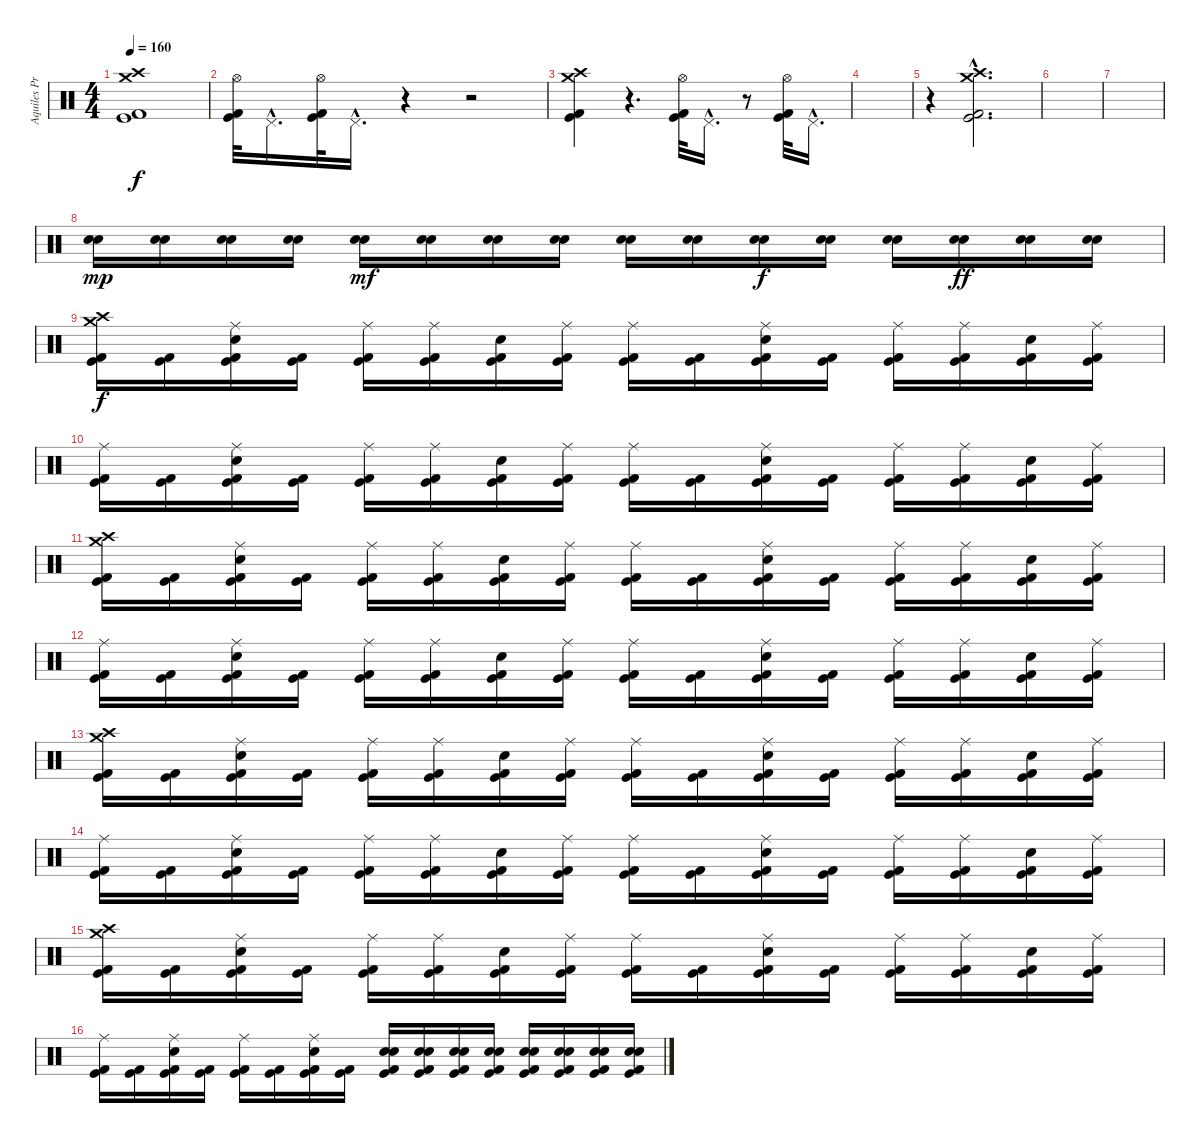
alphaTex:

\track ("Aquiles Priester" "Aquiles Pr") {instrument percussion}
\staff {score}
\articulation defaults
\ts (4 4)
\tempo 160
\clef neutral
\ks c
("Crash medium (hit)" "Crash high (hit)" "Kick (hit) 2" "Kick (hit)").1{dy f} |
("Hi-Hat (open)" "Kick (hit)" "Kick (hit) 2").32 "Pedal Hi-Hat (hit)"{hac}.16{d} ("Hi-Hat (open)" "Kick (hit)" "Kick (hit) 2").32 "Pedal Hi-Hat (hit)"{hac}.16{d} r.4 r.2 |
("Crash medium (hit)" "Crash high (hit)" "Kick (hit) 2" "Kick (hit)").4 r.4{d} ("Hi-Hat (open)" "Kick (hit) 2" "Kick (hit)").32 "Pedal Hi-Hat (hit)"{hac}.16{d} r.8 ("Hi-Hat (open)" "Kick (hit)" "Kick (hit) 2").32 "Pedal Hi-Hat (hit)"{hac}.16{d} |
|
r.4 ("Crash medium (hit)"{hac} "Crash high (hit)"{hac} "Kick (hit)"{hac} "Kick (hit) 2"{hac}).2{d} |
|
|
("Electric Snare (hit)" "Snare (hit) 2").16{dy mp} ("Electric Snare (hit)" "Snare (hit) 2").16 ("Electric Snare (hit)" "Snare (hit) 2").16 ("Electric Snare (hit)" "Snare (hit) 2").16 ("Electric Snare (hit)" "Snare (hit) 2").16{dy mf} ("Electric Snare (hit)" "Snare (hit) 2").16 ("Electric Snare (hit)" "Snare (hit) 2").16 ("Electric Snare (hit)" "Snare (hit) 2").16 ("Electric Snare (hit)" "Snare (hit) 2").16 ("Electric Snare (hit)" "Snare (hit) 2").16 ("Electric Snare (hit)" "Snare (hit) 2").16{dy f} ("Electric Snare (hit)" "Snare (hit) 2").16 ("Electric Snare (hit)" "Snare (hit) 2").16 ("Electric Snare (hit)" "Snare (hit) 2").16{dy ff} ("Electric Snare (hit)" "Snare (hit) 2").16 ("Electric Snare (hit)" "Snare (hit) 2").16 |
("Crash medium (hit)" "Crash high (hit)" "Kick (hit) 2" "Kick (hit)").16{dy f} ("Kick (hit) 2" "Kick (hit)").16 ("Ride (middle)" "Electric Snare (hit)" "Kick (hit) 2" "Kick (hit)").16 ("Kick (hit) 2" "Kick (hit)").16 ("Ride (middle)" "Kick (hit) 2" "Kick (hit)").16 ("Ride (middle)" "Kick (hit) 2" "Kick (hit)").16 ("Electric Snare (hit)" "Kick (hit) 2" "Kick (hit)").16 ("Ride (middle)" "Kick (hit) 2" "Kick (hit)").16 ("Ride (middle)" "Kick (hit) 2" "Kick (hit)").16 ("Kick (hit) 2" "Kick (hit)").16 ("Ride (middle)" "Electric Snare (hit)" "Kick (hit) 2" "Kick (hit)").16 ("Kick (hit) 2" "Kick (hit)").16 ("Ride (middle)" "Kick (hit) 2" "Kick (hit)").16 ("Ride (middle)" "Kick (hit) 2" "Kick (hit)").16 ("Electric Snare (hit)" "Kick (hit) 2" "Kick (hit)").16 ("Ride (middle)" "Kick (hit) 2" "Kick (hit)").16 |
("Ride (middle)" "Kick (hit) 2" "Kick (hit)").16 ("Kick (hit) 2" "Kick (hit)").16 ("Ride (middle)" "Electric Snare (hit)" "Kick (hit) 2" "Kick (hit)").16 ("Kick (hit) 2" "Kick (hit)").16 ("Ride (middle)" "Kick (hit) 2" "Kick (hit)").16 ("Ride (middle)" "Kick (hit) 2" "Kick (hit)").16 ("Electric Snare (hit)" "Kick (hit) 2" "Kick (hit)").16 ("Ride (middle)" "Kick (hit) 2" "Kick (hit)").16 ("Ride (middle)" "Kick (hit) 2" "Kick (hit)").16 ("Kick (hit) 2" "Kick (hit)").16 ("Ride (middle)" "Electric Snare (hit)" "Kick (hit) 2" "Kick (hit)").16 ("Kick (hit) 2" "Kick (hit)").16 ("Ride (middle)" "Kick (hit) 2" "Kick (hit)").16 ("Ride (middle)" "Kick (hit) 2" "Kick (hit)").16 ("Electric Snare (hit)" "Kick (hit) 2" "Kick (hit)").16 ("Ride (middle)" "Kick (hit) 2" "Kick (hit)").16 |
("Crash medium (hit)" "Crash high (hit)" "Kick (hit) 2" "Kick (hit)").16 ("Kick (hit) 2" "Kick (hit)").16 ("Ride (middle)" "Electric Snare (hit)" "Kick (hit) 2" "Kick (hit)").16 ("Kick (hit) 2" "Kick (hit)").16 ("Ride (middle)" "Kick (hit) 2" "Kick (hit)").16 ("Ride (middle)" "Kick (hit) 2" "Kick (hit)").16 ("Electric Snare (hit)" "Kick (hit) 2" "Kick (hit)").16 ("Ride (middle)" "Kick (hit) 2" "Kick (hit)").16 ("Ride (middle)" "Kick (hit) 2" "Kick (hit)").16 ("Kick (hit) 2" "Kick (hit)").16 ("Ride (middle)" "Electric Snare (hit)" "Kick (hit) 2" "Kick (hit)").16 ("Kick (hit) 2" "Kick (hit)").16 ("Ride (middle)" "Kick (hit) 2" "Kick (hit)").16 ("Ride (middle)" "Kick (hit) 2" "Kick (hit)").16 ("Electric Snare (hit)" "Kick (hit) 2" "Kick (hit)").16 ("Ride (middle)" "Kick (hit) 2" "Kick (hit)").16 |
("Ride (middle)" "Kick (hit) 2" "Kick (hit)").16 ("Kick (hit) 2" "Kick (hit)").16 ("Ride (middle)" "Electric Snare (hit)" "Kick (hit) 2" "Kick (hit)").16 ("Kick (hit) 2" "Kick (hit)").16 ("Ride (middle)" "Kick (hit) 2" "Kick (hit)").16 ("Ride (middle)" "Kick (hit) 2" "Kick (hit)").16 ("Electric Snare (hit)" "Kick (hit) 2" "Kick (hit)").16 ("Ride (middle)" "Kick (hit) 2" "Kick (hit)").16 ("Ride (middle)" "Kick (hit) 2" "Kick (hit)").16 ("Kick (hit) 2" "Kick (hit)").16 ("Ride (middle)" "Electric Snare (hit)" "Kick (hit) 2" "Kick (hit)").16 ("Kick (hit) 2" "Kick (hit)").16 ("Ride (middle)" "Kick (hit) 2" "Kick (hit)").16 ("Ride (middle)" "Kick (hit) 2" "Kick (hit)").16 ("Electric Snare (hit)" "Kick (hit) 2" "Kick (hit)").16 ("Ride (middle)" "Kick (hit) 2" "Kick (hit)").16 |
("Crash medium (hit)" "Crash high (hit)" "Kick (hit) 2" "Kick (hit)").16 ("Kick (hit) 2" "Kick (hit)").16 ("Ride (middle)" "Electric Snare (hit)" "Kick (hit) 2" "Kick (hit)").16 ("Kick (hit) 2" "Kick (hit)").16 ("Ride (middle)" "Kick (hit) 2" "Kick (hit)").16 ("Ride (middle)" "Kick (hit) 2" "Kick (hit)").16 ("Electric Snare (hit)" "Kick (hit) 2" "Kick (hit)").16 ("Ride (middle)" "Kick (hit) 2" "Kick (hit)").16 ("Ride (middle)" "Kick (hit) 2" "Kick (hit)").16 ("Kick (hit) 2" "Kick (hit)").16 ("Ride (middle)" "Electric Snare (hit)" "Kick (hit) 2" "Kick (hit)").16 ("Kick (hit) 2" "Kick (hit)").16 ("Ride (middle)" "Kick (hit) 2" "Kick (hit)").16 ("Ride (middle)" "Kick (hit) 2" "Kick (hit)").16 ("Electric Snare (hit)" "Kick (hit) 2" "Kick (hit)").16 ("Ride (middle)" "Kick (hit) 2" "Kick (hit)").16 |
("Ride (middle)" "Kick (hit) 2" "Kick (hit)").16 ("Kick (hit) 2" "Kick (hit)").16 ("Ride (middle)" "Electric Snare (hit)" "Kick (hit) 2" "Kick (hit)").16 ("Kick (hit) 2" "Kick (hit)").16 ("Ride (middle)" "Kick (hit) 2" "Kick (hit)").16 ("Ride (middle)" "Kick (hit) 2" "Kick (hit)").16 ("Electric Snare (hit)" "Kick (hit) 2" "Kick (hit)").16 ("Ride (middle)" "Kick (hit) 2" "Kick (hit)").16 ("Ride (middle)" "Kick (hit) 2" "Kick (hit)").16 ("Kick (hit) 2" "Kick (hit)").16 ("Ride (middle)" "Electric Snare (hit)" "Kick (hit) 2" "Kick (hit)").16 ("Kick (hit) 2" "Kick (hit)").16 ("Ride (middle)" "Kick (hit) 2" "Kick (hit)").16 ("Ride (middle)" "Kick (hit) 2" "Kick (hit)").16 ("Electric Snare (hit)" "Kick (hit) 2" "Kick (hit)").16 ("Ride (middle)" "Kick (hit) 2" "Kick (hit)").16 |
("Crash medium (hit)" "Crash high (hit)" "Kick (hit) 2" "Kick (hit)").16 ("Kick (hit) 2" "Kick (hit)").16 ("Ride (middle)" "Electric Snare (hit)" "Kick (hit) 2" "Kick (hit)").16 ("Kick (hit) 2" "Kick (hit)").16 ("Ride (middle)" "Kick (hit) 2" "Kick (hit)").16 ("Ride (middle)" "Kick (hit) 2" "Kick (hit)").16 ("Electric Snare (hit)" "Kick (hit) 2" "Kick (hit)").16 ("Ride (middle)" "Kick (hit) 2" "Kick (hit)").16 ("Ride (middle)" "Kick (hit) 2" "Kick (hit)").16 ("Kick (hit) 2" "Kick (hit)").16 ("Ride (middle)" "Electric Snare (hit)" "Kick (hit) 2" "Kick (hit)").16 ("Kick (hit) 2" "Kick (hit)").16 ("Ride (middle)" "Kick (hit) 2" "Kick (hit)").16 ("Ride (middle)" "Kick (hit) 2" "Kick (hit)").16 ("Electric Snare (hit)" "Kick (hit) 2" "Kick (hit)").16 ("Ride (middle)" "Kick (hit) 2" "Kick (hit)").16 |
("Ride (middle)" "Kick (hit) 2" "Kick (hit)").16 ("Kick (hit) 2" "Kick (hit)").16 ("Ride (middle)" "Electric Snare (hit)" "Kick (hit) 2" "Kick (hit)").16 ("Kick (hit) 2" "Kick (hit)").16 ("Ride (middle)" "Kick (hit) 2" "Kick (hit)").16 ("Kick (hit) 2" "Kick (hit)").16 ("Ride (middle)" "Electric Snare (hit)" "Kick (hit) 2" "Kick (hit)").16 ("Kick (hit) 2" "Kick (hit)").16 ("Snare (hit) 2" "Electric Snare (hit)" "Kick (hit) 2" "Kick (hit)").16 ("Snare (hit) 2" "Electric Snare (hit)" "Kick (hit) 2" "Kick (hit)").16 ("Snare (hit) 2" "Electric Snare (hit)" "Kick (hit) 2" "Kick (hit)").16 ("Snare (hit) 2" "Electric Snare (hit)" "Kick (hit) 2" "Kick (hit)").16 ("Snare (hit) 2" "Electric Snare (hit)" "Kick (hit) 2" "Kick (hit)").16 ("Snare (hit) 2" "Electric Snare (hit)" "Kick (hit) 2" "Kick (hit)").16 ("Snare (hit) 2" "Electric Snare (hit)" "Kick (hit) 2" "Kick (hit)").16 ("Snare (hit) 2" "Electric Snare (hit)" "Kick (hit) 2" "Kick (hit)").16
